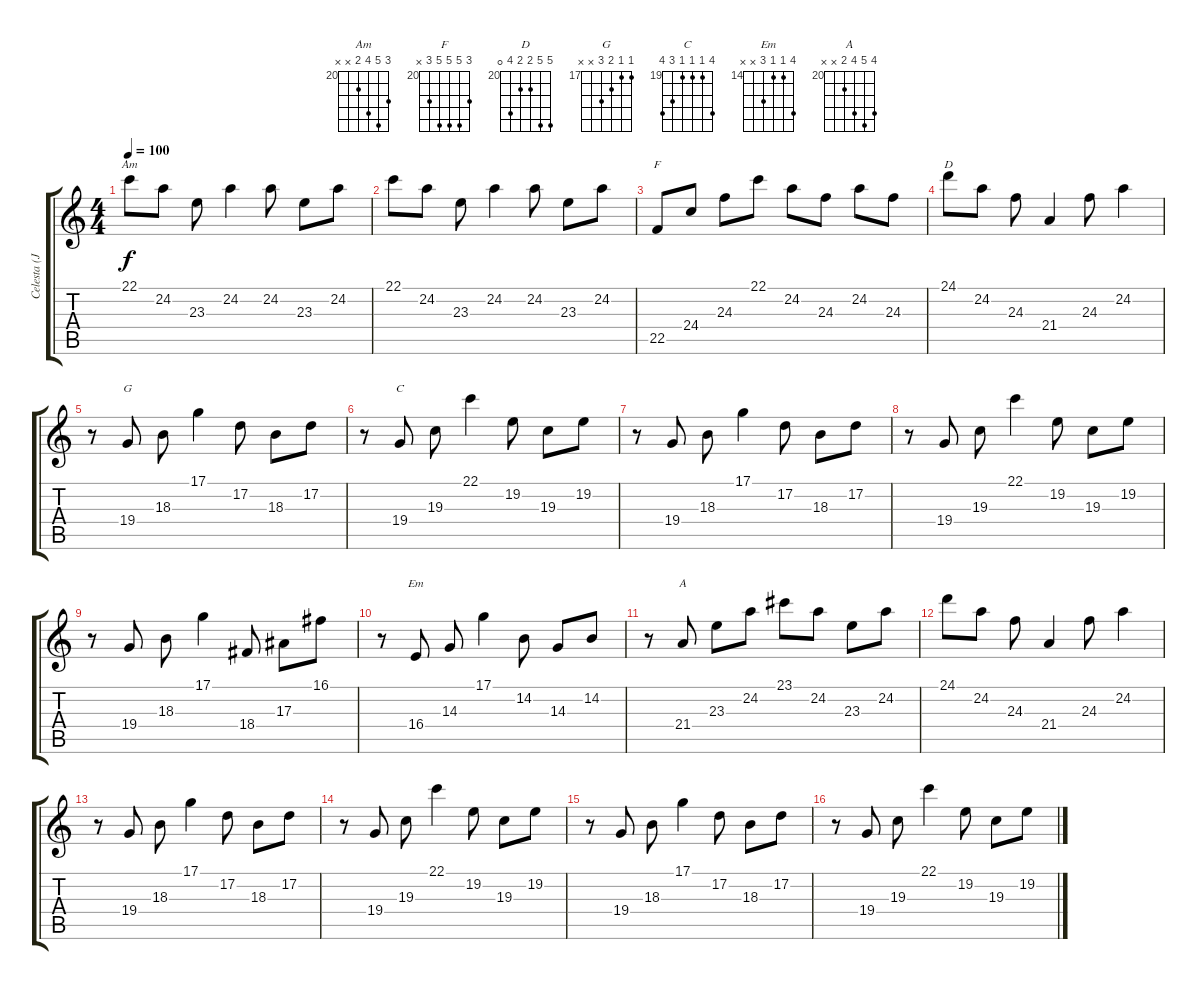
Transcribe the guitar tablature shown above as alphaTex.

\track ("Celesta (John Cale ?)" "Celesta (J") {instrument celesta}
\staff {score tabs}
\tuning (D4 A3 F3 C3 G2 D2) {hide}
\chord ("Am" 22 24 23 21 x x) {firstfret 20}
\chord ("F" 22 24 24 24 22 x) {firstfret 20}
\chord ("D" 24 24 21 21 23 0) {firstfret 20}
\chord ("G" 17 17 18 19 x x) {firstfret 17}
\chord ("C" 22 19 19 19 21 22) {firstfret 19}
\chord ("Em" 17 14 14 16 x x) {firstfret 14}
\chord ("A" 23 24 23 21 x x) {firstfret 20}
\ts (4 4)
\tempo 100
\clef g2
\ks c
22.1.8{ch "Am" dy f} 24.2.8 23.3.8 24.2.4 24.2.8 23.3.8 24.2.8 |
22.1.8 24.2.8 23.3.8 24.2.4 24.2.8 23.3.8 24.2.8 |
22.5.8{ch "F"} 24.4.8 24.3.8 22.1.8 24.2.8 24.3.8 24.2.8 24.3.8 |
24.1.8{ch "D"} 24.2.8 24.3.8 21.4.4 24.3.8 24.2.4 |
r.8 19.4.8{ch "G"} 18.3.8 17.1.4 17.2.8 18.3.8 17.2.8 |
r.8 19.4.8{ch "C"} 19.3.8 22.1.4 19.2.8 19.3.8 19.2.8 |
r.8 19.4.8 18.3.8 17.1.4 17.2.8 18.3.8 17.2.8 |
r.8 19.4.8 19.3.8 22.1.4 19.2.8 19.3.8 19.2.8 |
r.8 19.4.8 18.3.8 17.1.4 18.4.8 17.3.8 16.1.8 |
r.8 16.4.8{ch "Em"} 14.3.8 17.1.4 14.2.8 14.3.8 14.2.8 |
r.8 21.4.8{ch "A"} 23.3.8 24.2.8 23.1.8 24.2.8 23.3.8 24.2.8 |
24.1.8 24.2.8 24.3.8 21.4.4 24.3.8 24.2.4 |
r.8 19.4.8 18.3.8 17.1.4 17.2.8 18.3.8 17.2.8 |
r.8 19.4.8 19.3.8 22.1.4 19.2.8 19.3.8 19.2.8 |
r.8 19.4.8 18.3.8 17.1.4 17.2.8 18.3.8 17.2.8 |
r.8 19.4.8 19.3.8 22.1.4 19.2.8 19.3.8 19.2.8
